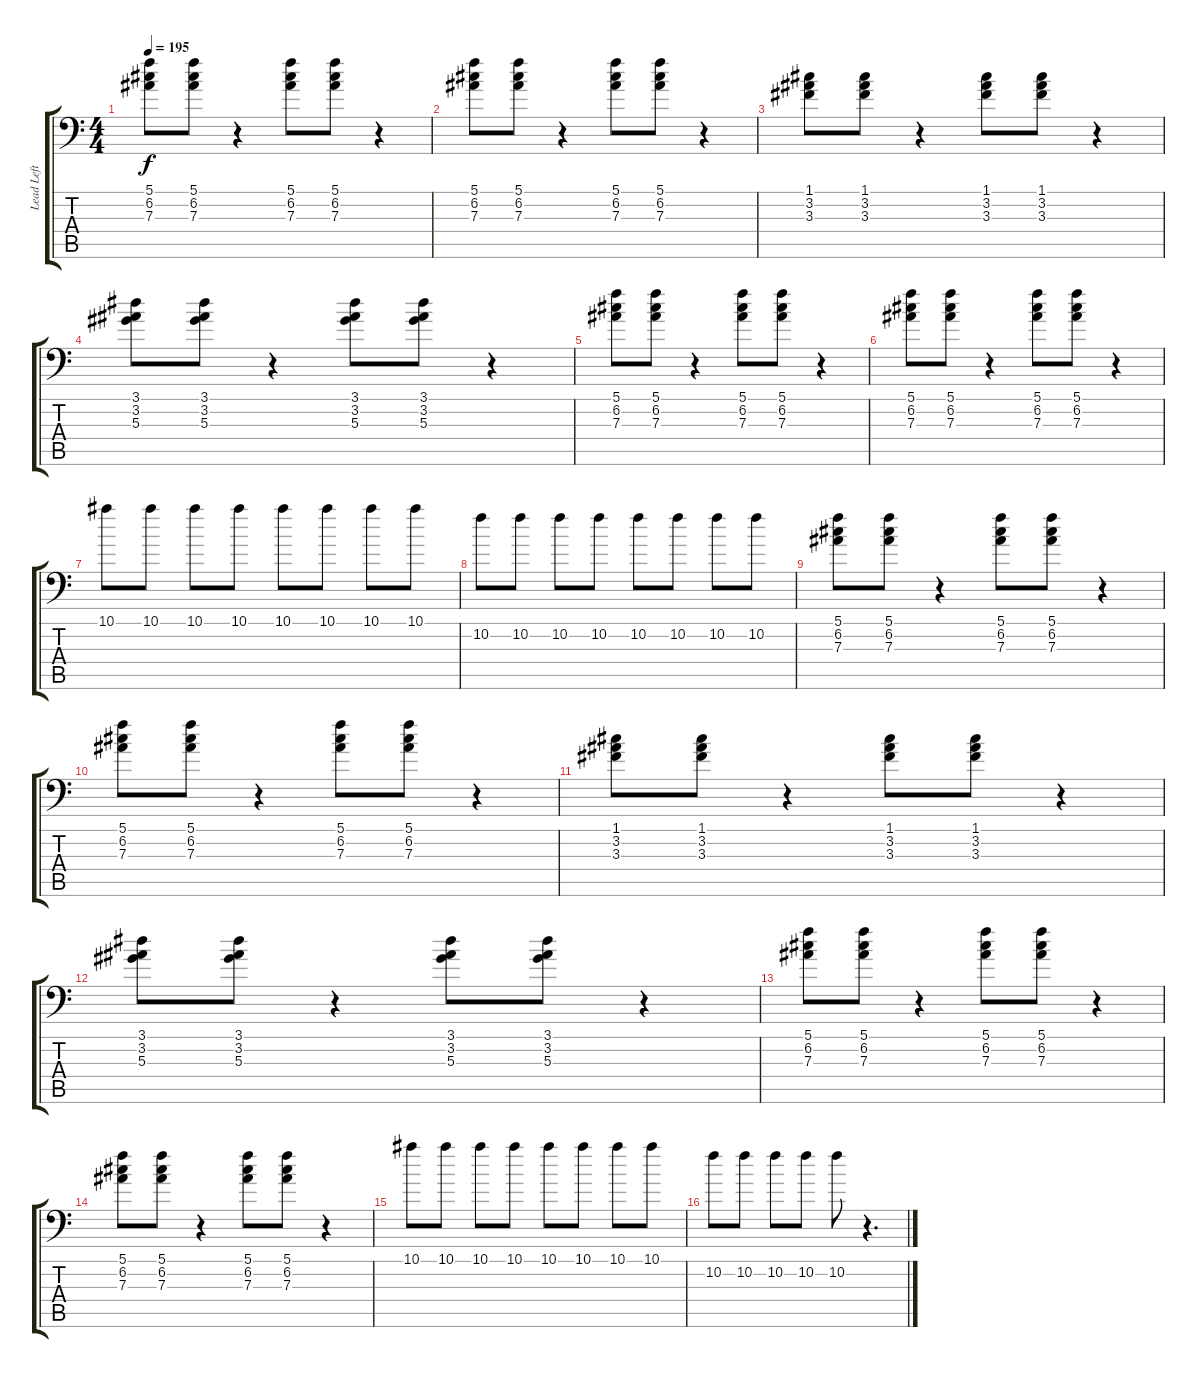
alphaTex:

\track ("Lead Left 1" "Lead Left ") {instrument distortionguitar}
\staff {score tabs}
\tuning (C4 G3 Eb3 Bb2 F2 Bb1) {hide}
\ts (4 4)
\tempo 195
\clef f4
\ks c
(5.1 6.2 7.3).8{dy f instrument overdrivenguitar} (5.1 6.2 7.3).8 r.4 (5.1 6.2 7.3).8 (5.1 6.2 7.3).8 r.4 |
(5.1 6.2 7.3).8 (5.1 6.2 7.3).8 r.4 (5.1 6.2 7.3).8 (5.1 6.2 7.3).8 r.4 |
(1.1 3.2 3.3).8 (1.1 3.2 3.3).8 r.4 (1.1 3.2 3.3).8 (1.1 3.2 3.3).8 r.4 |
(3.1 3.2 5.3).8 (3.1 3.2 5.3).8 r.4 (3.1 3.2 5.3).8 (3.1 3.2 5.3).8 r.4 |
(5.1 6.2 7.3).8 (5.1 6.2 7.3).8 r.4 (5.1 6.2 7.3).8 (5.1 6.2 7.3).8 r.4 |
(5.1 6.2 7.3).8 (5.1 6.2 7.3).8 r.4 (5.1 6.2 7.3).8 (5.1 6.2 7.3).8 r.4 |
10.1.8{instrument distortionguitar} 10.1.8 10.1.8 10.1.8 10.1.8 10.1.8 10.1.8 10.1.8 |
10.2.8 10.2.8 10.2.8 10.2.8 10.2.8 10.2.8 10.2.8 10.2.8 |
(5.1 6.2 7.3).8{instrument overdrivenguitar} (5.1 6.2 7.3).8 r.4 (5.1 6.2 7.3).8 (5.1 6.2 7.3).8 r.4 |
(5.1 6.2 7.3).8 (5.1 6.2 7.3).8 r.4 (5.1 6.2 7.3).8 (5.1 6.2 7.3).8 r.4 |
(1.1 3.2 3.3).8 (1.1 3.2 3.3).8 r.4 (1.1 3.2 3.3).8 (1.1 3.2 3.3).8 r.4 |
(3.1 3.2 5.3).8 (3.1 3.2 5.3).8 r.4 (3.1 3.2 5.3).8 (3.1 3.2 5.3).8 r.4 |
(5.1 6.2 7.3).8 (5.1 6.2 7.3).8 r.4 (5.1 6.2 7.3).8 (5.1 6.2 7.3).8 r.4 |
(5.1 6.2 7.3).8 (5.1 6.2 7.3).8 r.4 (5.1 6.2 7.3).8 (5.1 6.2 7.3).8 r.4 |
10.1.8{instrument distortionguitar} 10.1.8 10.1.8 10.1.8 10.1.8 10.1.8 10.1.8 10.1.8 |
10.2.8 10.2.8 10.2.8 10.2.8 10.2.8 r.4{d}
